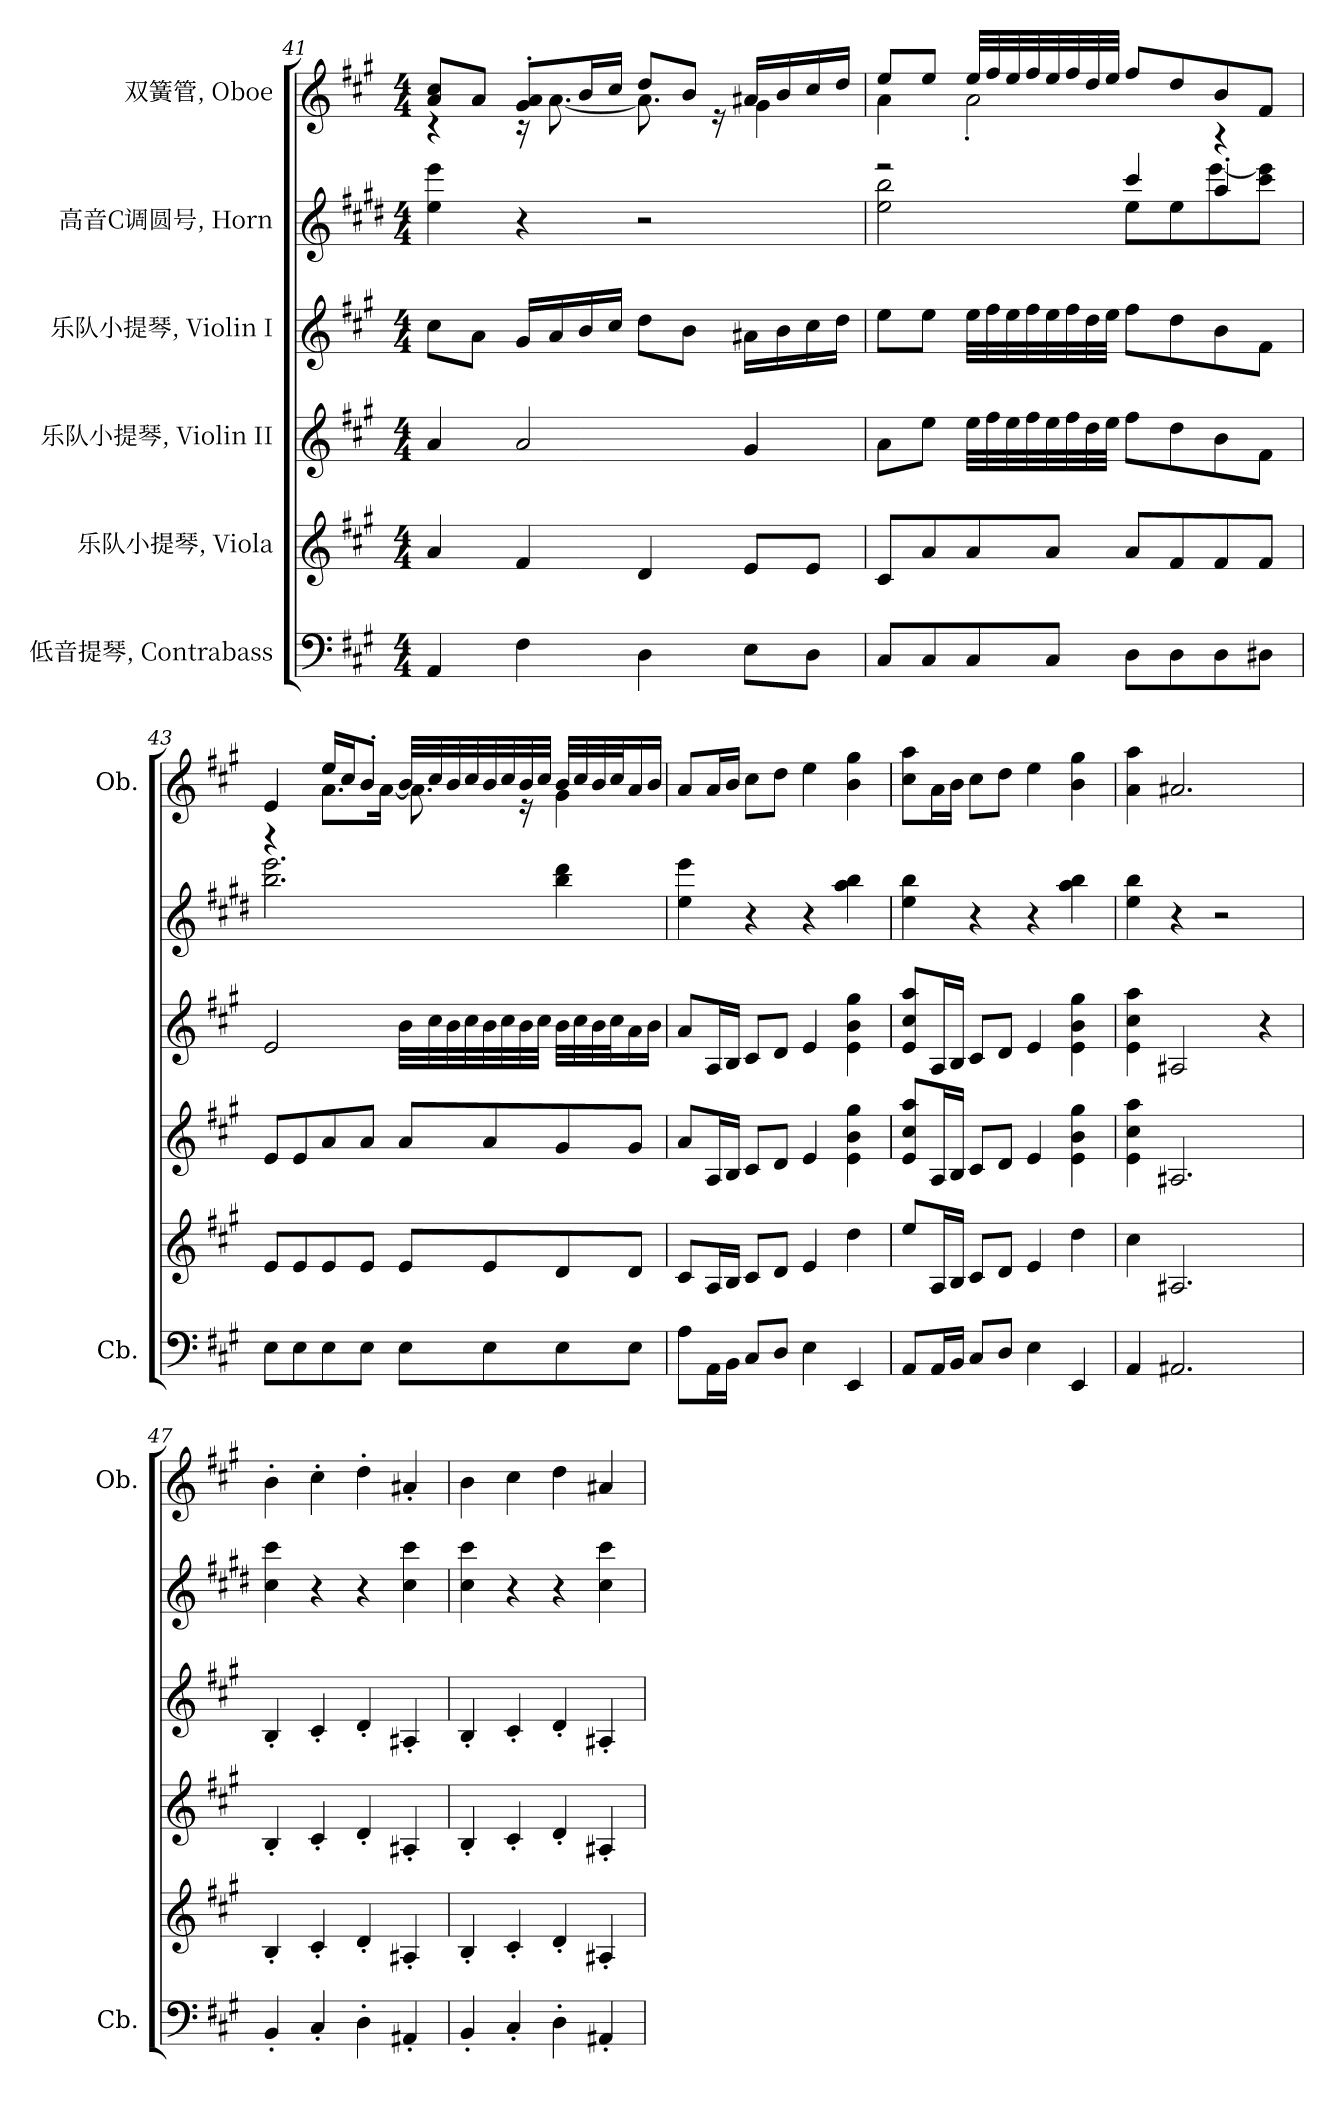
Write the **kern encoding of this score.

**kern	**kern	**kern	**kern	**kern	**kern
*part6	*part5	*part4	*part3	*part2	*part1
*staff6	*staff5	*staff4	*staff3	*staff2	*staff1
*I"低音提琴, Contrabass	*I"乐队小提琴, Viola	*I"乐队小提琴, Violin II	*I"乐队小提琴, Violin I	*I"高音C调圆号, Horn	*I"双簧管, Oboe
*I'Cb.	*	*	*	*	*I'Ob.
!!LO:LB:g=z
*clefF4	*clefG2	*clefG2	*clefG2	*clefG2	*clefG2
*ITrd7c12	*	*	*	*ITrd4c7	*
*k[f#c#g#]	*k[f#c#g#]	*k[f#c#g#]	*k[f#c#g#]	*k[f#c#g#]	*k[f#c#g#]
*M4/4	*M4/4	*M4/4	*M4/4	*M4/4	*M4/4
=41	=41	=41	=41	=41	=41
*	*	*	*	*	*^
4AAA/	4a/	4a/	8cc#\L	4a\ 4aa\	8a/ 8cc#/L	4r
.	.	.	8a\J	.	8a/J	.
4FF#\	4f#/	2a/	16g#/LL	4r	8g#/' 8a/'L	16r
.	.	.	16a/	.	.	[8.a\
.	.	.	16b/	.	16b/L	.
.	.	.	16cc#/JJ	.	16cc#/JJ	.
4DD\	4d/	.	8dd\L	2r	8dd/L	8.a\]
.	.	.	8b\J	.	8b/J	.
.	.	.	.	.	.	16r
8EE\L	8e/L	4g#/	16a#X\LL	.	16a#X/LL	4g#\
.	.	.	16b\	.	16b/	.
8DD\J	8e/J	.	16cc#\	.	16cc#/	.
.	.	.	16dd\JJ	.	16dd/JJ	.
=42	=42	=42	=42	=42	=42	=42
*	*	*	*	*^	*	*
8CC#/L	8c#/L	8a\L	8ee\L	2r	2a\ 2ee\	8ee/L	4a\
8CC#/	8a/	8ee\J	8ee\J	.	.	8ee/J	.
8CC#/	8a/	32ee\LLL	32ee\LLL	.	.	32ee/LLL	2a'\
.	.	32ff#\	32ff#\	.	.	32ff#/	.
.	.	32ee\	32ee\	.	.	32ee/	.
.	.	32ff#\	32ff#\	.	.	32ff#/	.
8CC#/J	8a/J	32ee\	32ee\	.	.	32ee/	.
.	.	32ff#\	32ff#\	.	.	32ff#/	.
.	.	32dd\	32dd\	.	.	32dd/	.
.	.	32ee\JJJ	32ee\JJJ	.	.	32ee/JJJ	.
8DD\L	8a/L	8ff#\L	8ff#\L	4ff#/	8a\L	8ff#/L	.
8DD\	8f#/	8dd\	8dd\	.	8a\	8dd/	.
8DD\	8f#/	8b\	8b\	4dd'/	[8aa\	8b/	4r
8DD#X\J	8f#/J	8f#\J	8f#\J	.	8ff#\ 8aa\]J	8f#/J	.
*	*	*	*	*v	*v	*	*
!!LO:PB:g=z	!!
=43	=43	=43	=43	=43	=43	=43
8EE\L	8e/L	8e/L	2e/	2.ee\ 2.aa\	4e/	4r
8EE\	8e/	8e/	.	.	.	.
8EE\	8e/	8a/	.	.	16ee/LL	8.a\L
.	.	.	.	.	16cc#/J	.
8EE\J	8e/J	8a/J	.	.	8b'/J	.
.	.	.	.	.	.	[16a\Jk
8EE\L	8e/L	8a/L	32b\LLL	.	32b/LLL	8.a\]
.	.	.	32cc#\	.	32cc#/	.
.	.	.	32b\	.	32b/	.
.	.	.	32cc#\	.	32cc#/	.
8EE\	8e/	8a/	32b\	.	32b/	.
.	.	.	32cc#\	.	32cc#/	.
.	.	.	32b\	.	32b/	16r
.	.	.	32cc#\JJJ	.	32cc#/JJJ	.
8EE\	8d/	8g#/	32b\LLL	4ee\ 4gg#\	32b/LLL	4g#\
.	.	.	32cc#\	.	32cc#/	.
.	.	.	32b\	.	32b/	.
.	.	.	32cc#\J	.	32cc#/J	.
8EE\J	8d/J	8g#/J	16a\	.	16a/	.
.	.	.	16b\JJ	.	16b/JJ	.
*	*	*	*	*	*v	*v
=44	=44	=44	=44	=44	=44
8AA\L	8c#/L	8a/L	8a/L	4a\ 4aa\	8a/L
16AAA\L	16A/L	16A/L	16A/L	.	16a/L
16BBB\JJ	16B/JJ	16B/JJ	16B/JJ	.	16b/JJ
8CC#/L	8c#/L	8c#/L	8c#/L	4r	8cc#\L
8DD/J	8d/J	8d/J	8d/J	.	8dd\J
4EE\	4e/	4e/	4e/	4r	4ee\
4EEE/	4dd\	4e\ 4b\ 4gg#\	4e\ 4b\ 4gg#\	4dd\ 4ee\	4b\ 4gg#\
=45	=45	=45	=45	=45	=45
8AAA/L	8ee/L	8e/ 8cc#/ 8aa/L	8e/ 8cc#/ 8aa/L	4a\ 4ee\	8cc#\ 8aa\L
16AAA/L	16A/L	16A/L	16A/L	.	16a\L
16BBB/JJ	16B/JJ	16B/JJ	16B/JJ	.	16b\JJ
8CC#/L	8c#/L	8c#/L	8c#/L	4r	8cc#\L
8DD/J	8d/J	8d/J	8d/J	.	8dd\J
4EE\	4e/	4e/	4e/	4r	4ee\
4EEE/	4dd\	4e\ 4b\ 4gg#\	4e\ 4b\ 4gg#\	4dd\ 4ee\	4b\ 4gg#\
!!LO:LB:g=z
=46	=46	=46	=46	=46	=46
4AAA/	4cc#\	4e\ 4cc#\ 4aa\	4e\ 4cc#\ 4aa\	4a\ 4ee\	4a\ 4aa\
2.AAA#X/	2.A#X/	2.A#X/	2A#X/	4r	2.a#X/
.	.	.	.	2r	.
.	.	.	4r	.	.
=47	=47	=47	=47	=47	=47
4BBB'/	4B'/	4B'/	4B'/	4f#\ 4ff#\	4b'\
4CC#'/	4c#'/	4c#'/	4c#'/	4r	4cc#'\
4DD'\	4d'/	4d'/	4d'/	4r	4dd'\
4AAA#X'/	4A#X'/	4A#X'/	4A#X'/	4f#\ 4ff#\	4a#X'/
=48	=48	=48	=48	=48	=48
4BBB'/	4B'/	4B'/	4B'/	4f#\ 4ff#\	4b\
4CC#'/	4c#'/	4c#'/	4c#'/	4r	4cc#\
4DD'\	4d'/	4d'/	4d'/	4r	4dd\
4AAA#X'/	4A#X'/	4A#X'/	4A#X'/	4f#\ 4ff#\	4a#X/
=	=	=	=	=	=
*-	*-	*-	*-	*-	*-
